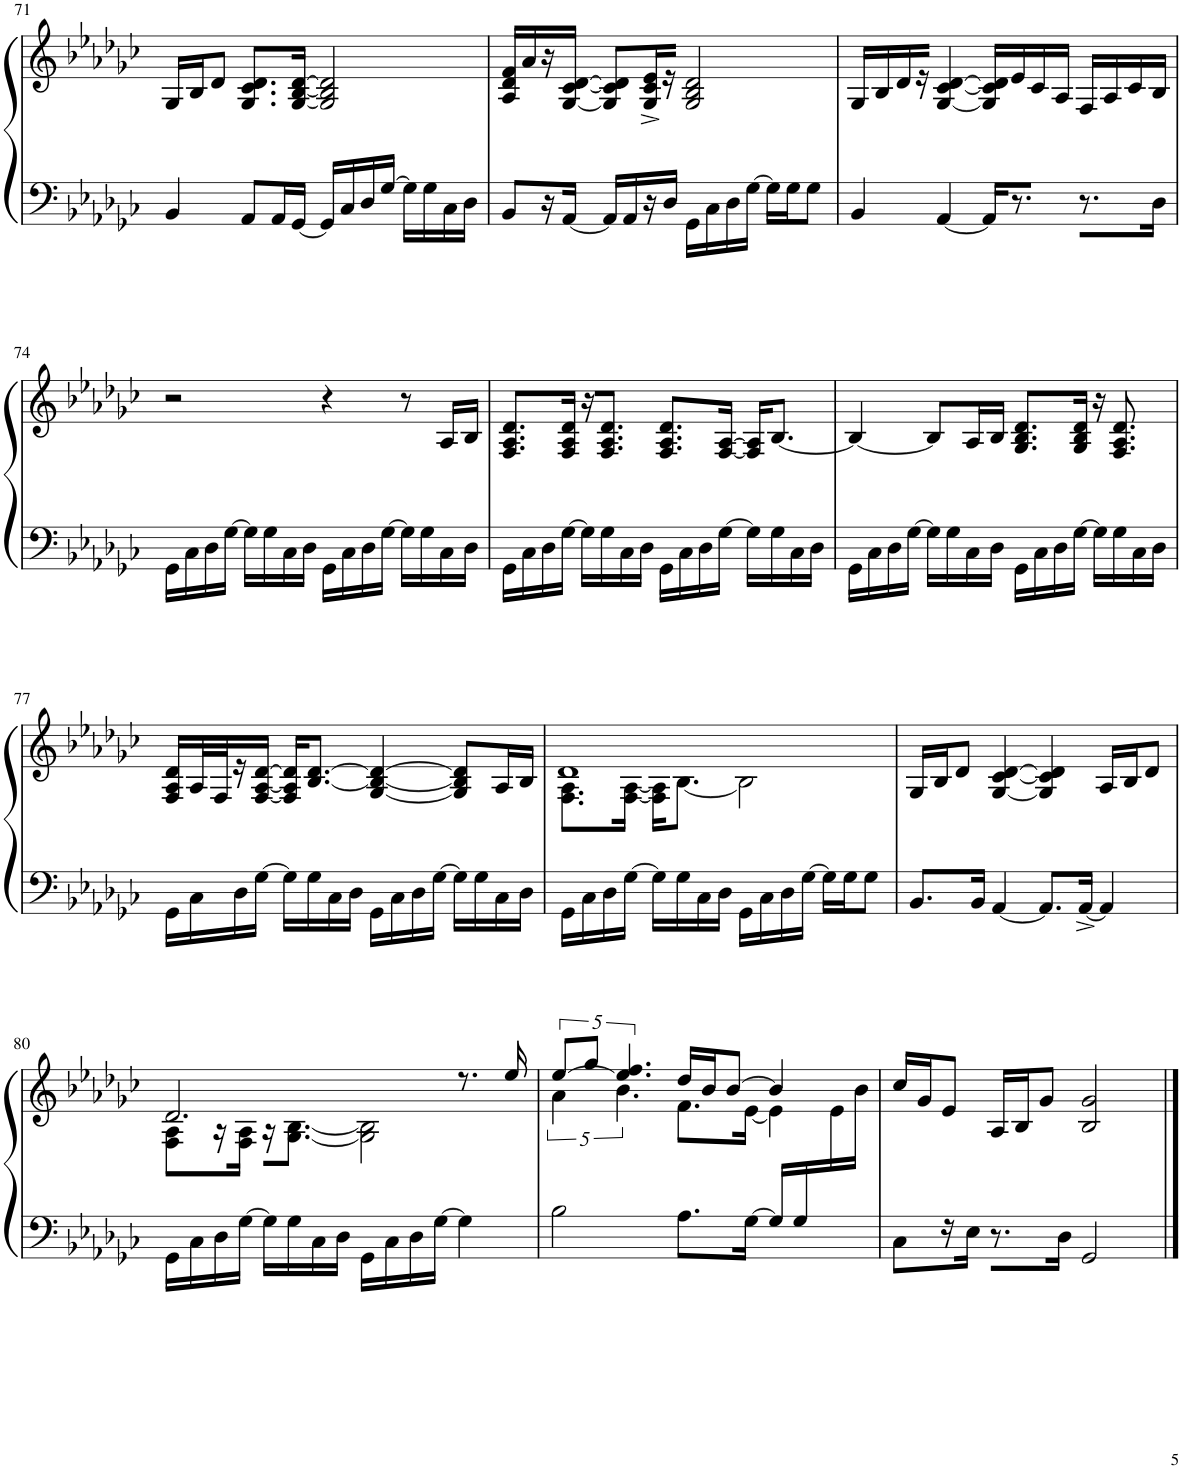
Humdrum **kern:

**kern	**kern
*part1	*part1
*staff2	*staff1
*I"Piano	*
*I'Pno.	*
!!LO:PB:g=z
*clefF4	*clefG2
*k[b-e-a-d-g-c-]	*k[b-e-a-d-g-c-]
*M4/4	*M4/4
=71	=71
4BB-/	16G-/LL
.	16B-/J
.	8d-/J
8AA-/L	8.G-/ 8.c-/ 8.d-/L
16AA-/L	.
[16GG-/JJ	[16G-/ [16B-/ [16d-/Jk
16GG-/LL]	2G-/] 2B-/] 2d-/]
16C-/	.
16D-/	.
[16G-/JJ	.
16G-\LL]	.
16G-\	.
16C-\	.
16D-\JJ	.
=72	=72
8BB-/L	16A-/ 16d-/ 16f/LL
.	16a-/
16r	16r
[16AA-/JJ	[16G-/ [16c-/ [16d-/JJ
16AA-/LL]	8G-/] 8c-/] 8d-/]L
16AA-/	.
16r	16G-/^ 16c-/^ 16e-/^L
16D-/JJ	16r
16GG-\LL	2G-/ 2B-/ 2d-/
16C-\	.
16D-\	.
[16G-\JJ	.
16G-\LL]	.
16G-\J	.
8G-\J	.
=73	=73
4BB-/	16G-/LL
.	16B-/
.	16d-/
.	16r
[4AA-/	[4G-/ [4c-/ [4d-/
16AA-/KL]	16G-/] 16c-/] 16d-/]LL
8.r	16e-/
.	16c-/
.	16A-/JJ
8.r	16F/LL
.	16A-/
.	16c-/
16D-\Jk	16B-/JJ
!!LO:LB:g=z
=74	=74
16GG-\LL	2r
16C-\	.
16D-\	.
[16G-\JJ	.
16G-\LL]	.
16G-\	.
16C-\	.
16D-\JJ	.
16GG-\LL	4r
16C-\	.
16D-\	.
[16G-\JJ	.
16G-\LL]	8r
16G-\	.
16C-\	16A-/LL
16D-\JJ	16B-/JJ
=75	=75
16GG-\LL	8.F/ 8.A-/ 8.d-/L
16C-\	.
16D-\	.
[16G-\JJ	16F/ 16A-/ 16d-/Jk
16G-\LL]	16r
16G-\	8.F/ 8.A-/ 8.d-/J
16C-\	.
16D-\JJ	.
16GG-\LL	8.F/ 8.A-/ 8.d-/L
16C-\	.
16D-\	.
[16G-\JJ	[16F/ [16A-/Jk
16G-\LL]	16F/] 16A-/]KL
16G-\	[8.B-/J
16C-\	.
16D-\JJ	.
=76	=76
16GG-\LL	4B-/_
16C-\	.
16D-\	.
[16G-\JJ	.
16G-\LL]	8B-/L]
16G-\	.
16C-\	16A-/L
16D-\JJ	16B-/JJ
16GG-\LL	8.G-/ 8.B-/ 8.d-/L
16C-\	.
16D-\	.
[16G-\JJ	16G-/ 16B-/ 16d-/Jk
16G-\LL]	16r
16G-\	8.F/ 8.A-/ 8.d-/
16C-\	.
16D-\JJ	.
!!LO:LB:g=z
=77	=77
16GG-\LL	16F/ 16A-/ 16d-/LL
16C-\	32A-/L
.	32F/J
16D-\	16r
[16G-\JJ	[16F/ [16A-/ [16d-/JJ
16G-\LL]	16F/] 16A-/] 16d-/]KL
16G-\	[8.B-/ [8.d-/J
16C-\	.
16D-\JJ	.
16GG-\LL	[4G-/ 4B-/_ 4d-/_
16C-\	.
16D-\	.
[16G-\JJ	.
16G-\LL]	8G-/] 8B-/] 8d-/]L
16G-\	.
16C-\	16A-/L
16D-\JJ	16B-/JJ
=78	=78
*	*^
16GG-\LL	1d-	8.F\ 8.A-\L
16C-\	.	.
16D-\	.	.
[16G-\JJ	.	[16F\ [16A-\Jk
16G-\LL]	.	16F\] 16A-\]KL
16G-\	.	[8.B-\J
16C-\	.	.
16D-\JJ	.	.
16GG-\LL	.	2B-\]
16C-\	.	.
16D-\	.	.
[16G-\JJ	.	.
16G-\LL]	.	.
16G-\J	.	.
8G-\J	.	.
*	*v	*v
=79	=79
8.BB-/L	16G-/LL
.	16B-/J
.	8d-/J
16BB-/Jk	.
[4AA-/	[4G-/ [4c-/ [4d-/
8.AA-/L]	4G-/] 4c-/] 4d-/]
[16AA-^/Jk	.
4AA-/]	16A-/LL
.	16B-/J
.	8d-/J
!!LO:LB:g=z
=80	=80
*	*^
16GG-\LL	2.d-/	8F\ 8A-\L
16C-\	.	.
16D-\	.	16r
[16G-\JJ	.	16F\ 16A-\JJ
16G-\LL]	.	16r
16G-\	.	[8.G-\ [8.B-\J
16C-\	.	.
16D-\JJ	.	.
16GG-\LL	.	2G-\] 2B-\]
16C-\	.	.
16D-\	.	.
[16G-\JJ	.	.
4G-\]	8.r	.
.	16ee-/	.
=81	=81	=81
*	*	*^
2B-\	[10ee-/L	5a-\	2..ryy
.	10gg-/J	.	.
.	5.ee-/] 5.ff/	5.b-\	.
8.A-\L	16dd-/LL	8.f\L	.
.	16b-/J	.	.
.	[8b-/J	.	.
[16G-\Jk	.	[16e-\Jk	.
16G-/LL]	4b-/]	4e-\]	.
16G-/	.	.	.
8ryy	.	.	16e-\
.	.	.	16b-\JJ
*	*v	*v	*v
=82	=82
8C-\L	16cc-/LL
.	16g-/J
16r	8e-/J
16E-\JJ	.
8.r	16A-/LL
.	16B-/J
.	8g-/J
16D-\Jk	.
2GG-/	2B-/ 2g-/
==	==
*-	*-
